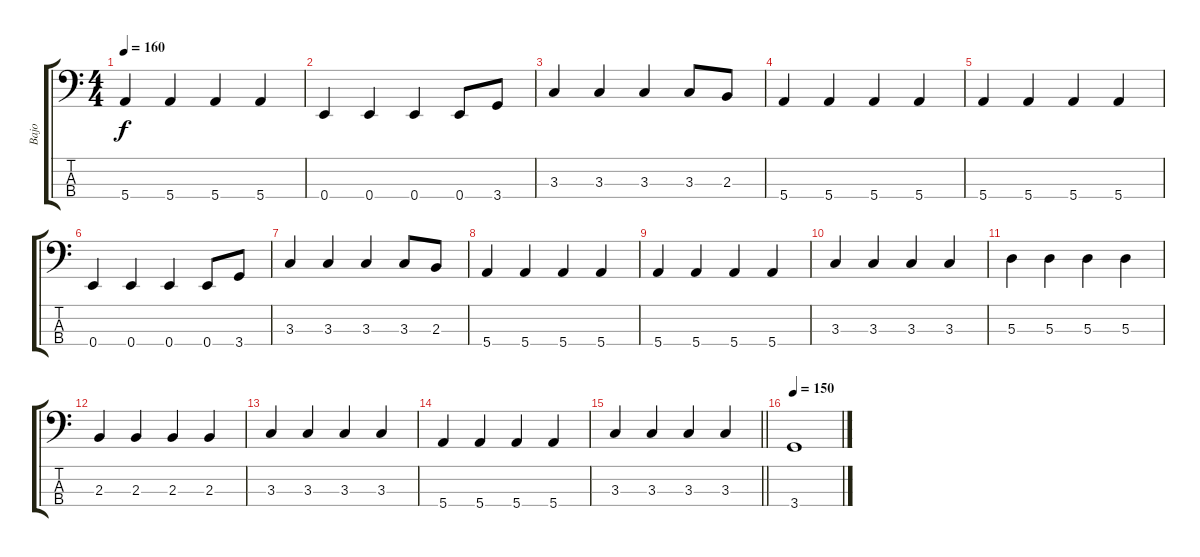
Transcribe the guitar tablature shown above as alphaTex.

\track ("Bajo" "Bajo") {instrument electricbassfinger}
\staff {score tabs}
\tuning (G2 D2 A1 E1) {hide}
\ts (4 4)
\tempo 160
\clef f4
\ks c
5.4.4{dy f} 5.4.4 5.4.4 5.4.4 |
0.4.4 0.4.4 0.4.4 0.4.8 3.4.8 |
3.3.4 3.3.4 3.3.4 3.3.8 2.3.8 |
5.4.4 5.4.4 5.4.4 5.4.4 |
5.4.4 5.4.4 5.4.4 5.4.4 |
0.4.4 0.4.4 0.4.4 0.4.8 3.4.8 |
3.3.4 3.3.4 3.3.4 3.3.8 2.3.8 |
5.4.4 5.4.4 5.4.4 5.4.4 |
5.4.4 5.4.4 5.4.4 5.4.4 |
3.3.4 3.3.4 3.3.4 3.3.4 |
5.3.4 5.3.4 5.3.4 5.3.4 |
2.3.4 2.3.4 2.3.4 2.3.4 |
3.3.4 3.3.4 3.3.4 3.3.4 |
5.4.4 5.4.4 5.4.4 5.4.4 |
\barLineRight lightlight
3.3.4 3.3.4 3.3.4 3.3.4 |
\tempo 150
3.4.1
